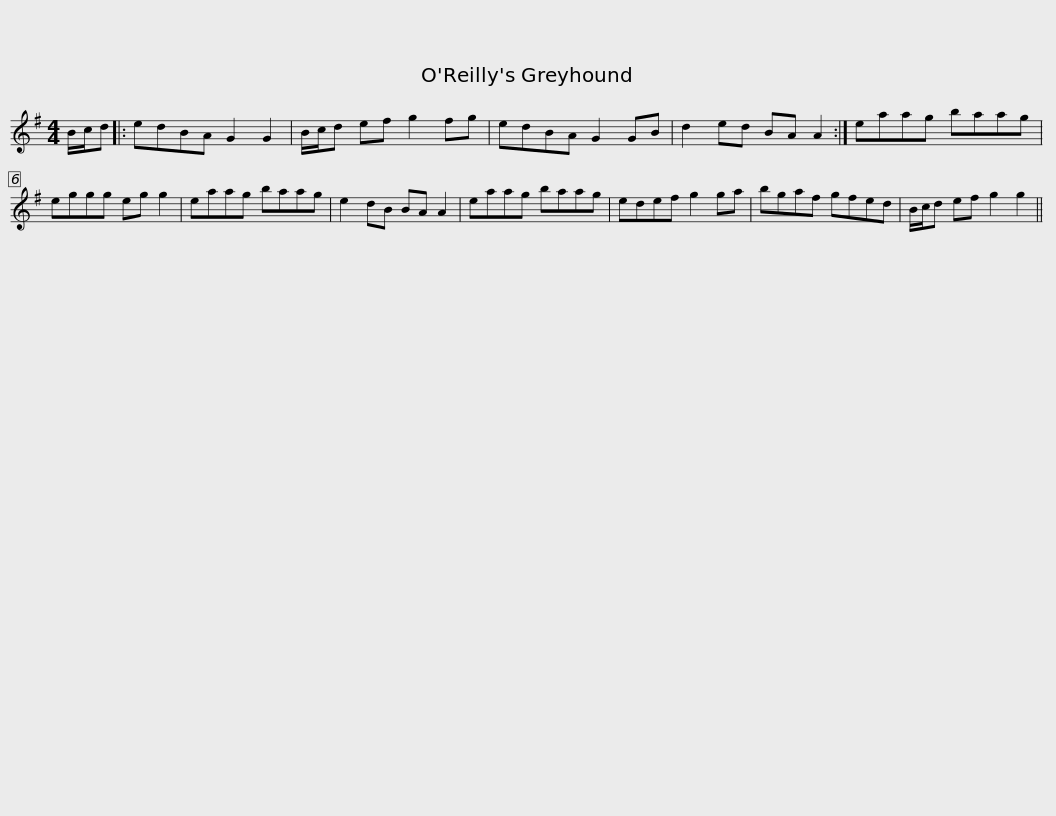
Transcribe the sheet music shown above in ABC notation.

X:1
L:1/8
M:4/4
I:linebreak $
K:G
V:1 treble
V:1
 B/c/d |: edBA G2 G2 | B/c/d ef g2 fg | edBA G2 GB | d2 ed BA A2 :| %5
 eaag baag |$ eggg eg g2 | eaag baag | e2 dB BA A2 | eaag baag | %10
 edef g2 ga |$ bgaf gfed | B/c/d ef g2 g2 || %13
